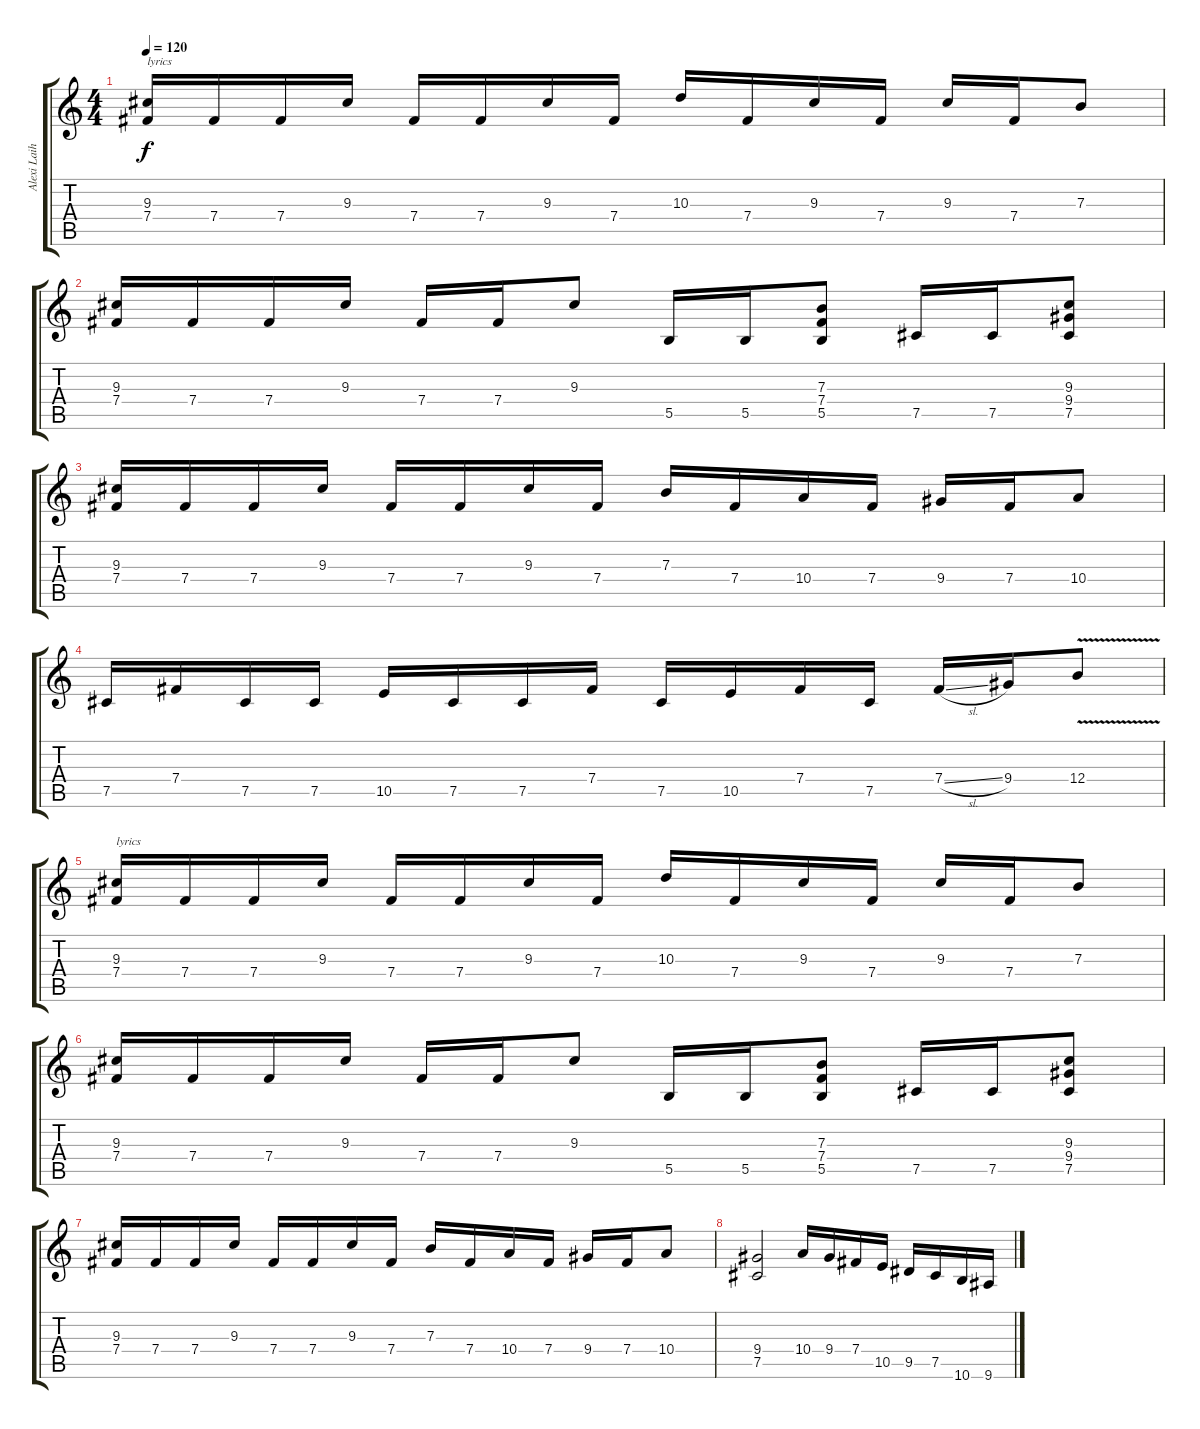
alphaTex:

\track ("Alexi Laiho" "Alexi Laih") {instrument overdrivenguitar}
\staff {score tabs}
\tuning (Db4 Ab3 E3 B2 Gb2 Db2) {hide}
\ts (4 4)
\tempo 120
\clef g2
\ks c
(9.3 7.4).16{txt "lyrics" dy f} 7.4.16 7.4.16 9.3.16 7.4.16 7.4.16 9.3.16 7.4.16 10.3.16 7.4.16 9.3.16 7.4.16 9.3.16 7.4.16 7.3.8 |
(9.3 7.4).16 7.4.16 7.4.16 9.3.16 7.4.16 7.4.16 9.3.8 5.5.16 5.5.16 (7.3 7.4 5.5).8 7.5.16 7.5.16 (9.3 9.4 7.5).8 |
(9.3 7.4).16 7.4.16 7.4.16 9.3.16 7.4.16 7.4.16 9.3.16 7.4.16 7.3.16 7.4.16 10.4.16 7.4.16 9.4.16 7.4.16 10.4.8 |
7.5.16 7.4.16 7.5.16 7.5.16 10.5.16 7.5.16 7.5.16 7.4.16 7.5.16 10.5.16 7.4.16 7.5.16 7.4{sl}.16 9.4.16 12.4{v}.8 |
(9.3 7.4).16{txt "lyrics"} 7.4.16 7.4.16 9.3.16 7.4.16 7.4.16 9.3.16 7.4.16 10.3.16 7.4.16 9.3.16 7.4.16 9.3.16 7.4.16 7.3.8 |
(9.3 7.4).16 7.4.16 7.4.16 9.3.16 7.4.16 7.4.16 9.3.8 5.5.16 5.5.16 (7.3 7.4 5.5).8 7.5.16 7.5.16 (9.3 9.4 7.5).8 |
(9.3 7.4).16 7.4.16 7.4.16 9.3.16 7.4.16 7.4.16 9.3.16 7.4.16 7.3.16 7.4.16 10.4.16 7.4.16 9.4.16 7.4.16 10.4.8 |
(9.4 7.5).2 10.4.16 9.4.16 7.4.16 10.5.16 9.5.16 7.5.16 10.6.16 9.6.16
